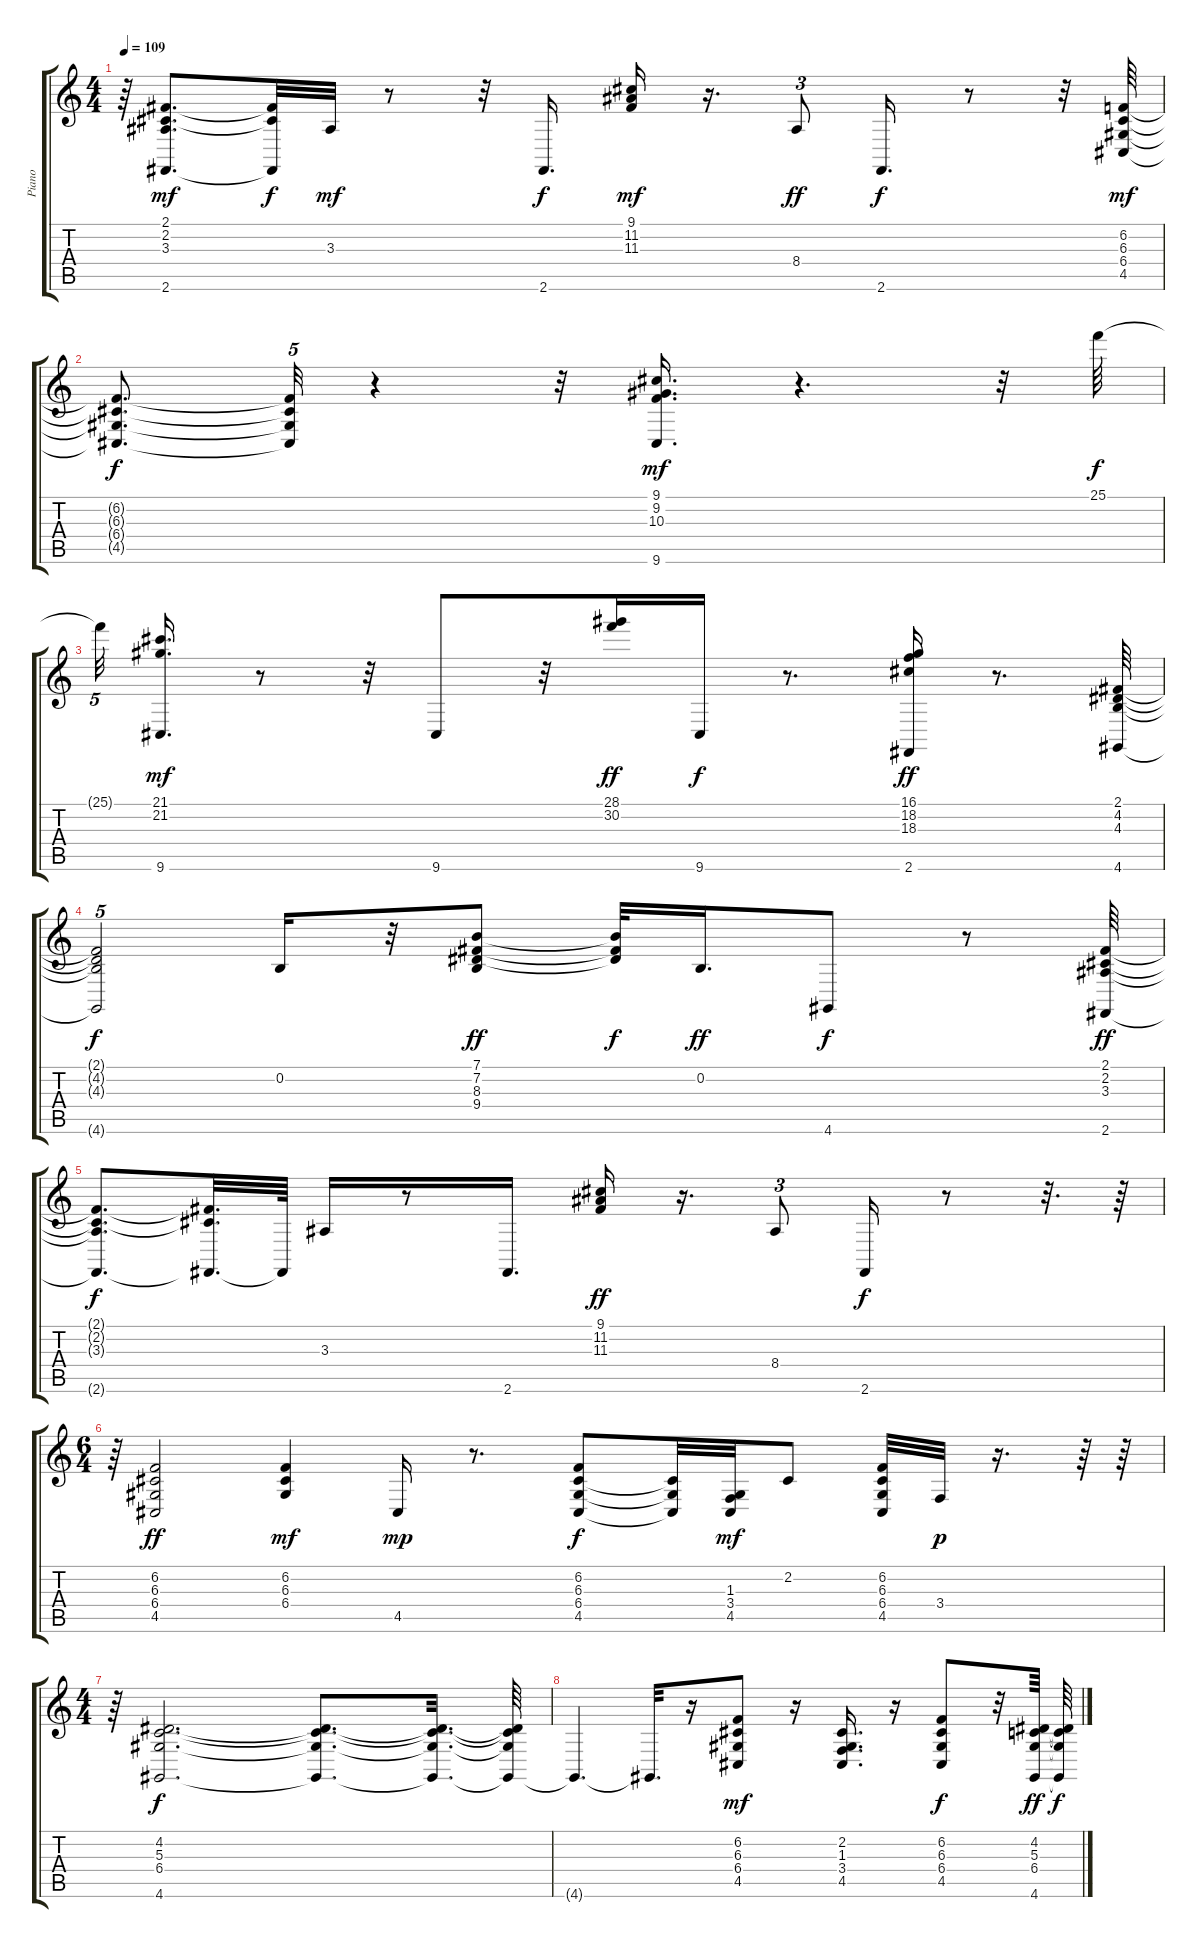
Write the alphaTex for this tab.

\track ("Piano" "Piano") {instrument brightacousticpiano}
\staff {score tabs}
\tuning (E4 B3 G3 D3 A2 E2) {hide}
\ts (4 4)
\tempo 109
\clef g2
\ks c
r.64{dy f} (2.1 2.2 3.3 2.6).8{d dy mf} (2.1{t} 2.2{t} 2.6{t}).32{dy f} 3.3.32{dy mf} r.8 r.32 2.6.16{d dy f} (9.1 11.2 11.3).16{dy mf} r.16{d} 8.4.8{tu (3 2) dy ff} 2.6.16{d dy f} r.8 r.32 (6.2 6.3 6.4 4.5).64{dy mf} |
(6.2{t} 6.3{t} 6.4{t} 4.5{t}).8{d dy f} (6.2{t} 6.3{t} 6.4{t} 4.5{t}).32{tu (5 4)} r.4 r.32 (9.1 9.2 10.3 9.6).16{d dy mf} r.4{d} r.32 25.1.64{dy f} |
25.1{t}.32{tu (5 4)} (21.1 21.2 9.6).16{d dy mf} r.8 r.32 9.6.8 r.32 (28.1 30.2).16{dy ff} 9.6.16{dy f} r.8{d} (16.1 18.2 18.3 2.6).16{dy ff} r.8{d} (2.1 4.2 4.3 4.6).64 |
(2.1{t} 4.2{t} 4.3{t} 4.6{t}).2{tu (5 4) dy f} 0.2.16 r.32 (7.1 7.2 8.3 9.4).8{dy ff} (7.1{t} 7.2{t} 8.3{t}).32{dy f} 0.2.16{d dy ff} 4.6.8{dy f} r.8 (2.1 2.2 3.3 2.6).64{dy ff} |
(2.1{t} 2.2{t} 3.3{t} 2.6{t}).8{d dy f} (2.1{t} 2.2{t} 2.6{t}).32{d} 2.6{t}.64 3.3.16 r.8 2.6.16{d} (9.1 11.2 11.3).16{dy ff} r.16{d} 8.4.8{tu (3 2)} 2.6.16{dy f} r.8 r.32{d} r.64 |
\ts (6 4)
r.64 (6.2 6.3 6.4 4.5).2{dy ff} (6.2 6.3 6.4).4{dy mf} 4.5.16{dy mp} r.8{d} (6.2 6.3 6.4 4.5).8{dy f} (6.3{t} 6.4{t} 4.5{t}).32 (1.3 3.4 4.5).32{dy mf} 2.2.8 (6.2 6.3 6.4 4.5).32 3.4.32{dy p} r.16{d} r.64 r.64 |
\ts (4 4)
r.64 (4.2 5.3 6.4 4.6).2{d dy f} (4.2{t} 5.3{t} 6.4{t} 4.6{t}).8{d} (4.2{t} 5.3{t} 6.4{t} 4.6{t}).32{d} (4.2{t} 5.3{t} 6.4{t} 4.6{t}).64 |
4.6{t}.4{d} 4.6{t}.32{d} r.16 (6.2 6.3 6.4 4.5).8{dy mf} r.16 (2.2 1.3 3.4 4.5).16{d} r.16 (6.2 6.3 6.4 4.5).8{dy f} r.32 (4.2 5.3 6.4 4.6).64{dy ff} (4.2{t} 5.3{t} 6.4{t} 4.6{t}).64{dy f}
